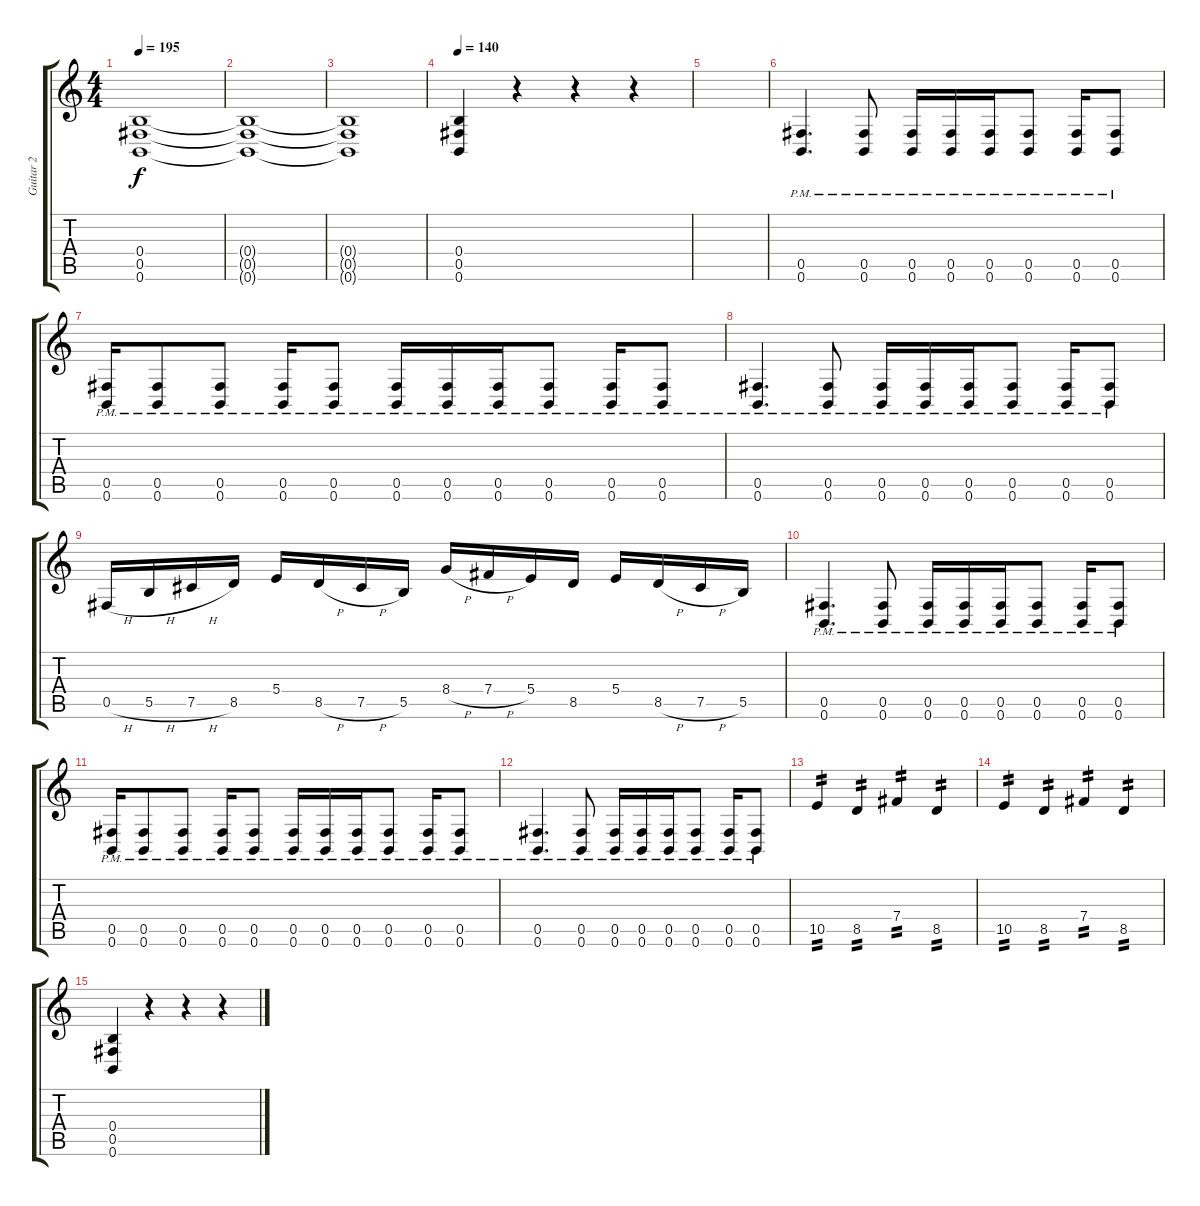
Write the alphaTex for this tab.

\track ("Guitar 2" "Guitar 2") {instrument overdrivenguitar}
\staff {score tabs}
\tuning (Db4 Ab3 E3 B2 Gb2 B1) {hide}
\ts (4 4)
\tempo 195
\clef g2
\ks c
(0.4{t} 0.5{t} 0.6{t}).1{dy f} |
(0.4{t} 0.5{t} 0.6{t}).1 |
(0.4{t} 0.5{t} 0.6{t}).1 |
\tempo 140
(0.4 0.5 0.6).4 r.4 r.4 r.4 |
|
(0.5{pm} 0.6{pm}).4{d} (0.5{pm} 0.6{pm}).8 (0.5{pm} 0.6{pm}).16 (0.5{pm} 0.6{pm}).16 (0.5{pm} 0.6{pm}).16 (0.5{pm} 0.6{pm}).8 (0.5{pm} 0.6{pm}).16 (0.5{pm} 0.6{pm}).8 |
(0.5{pm} 0.6{pm}).16 (0.5{pm} 0.6{pm}).8 (0.5{pm} 0.6{pm}).8 (0.5{pm} 0.6{pm}).16 (0.5{pm} 0.6{pm}).8 (0.5{pm} 0.6{pm}).16 (0.5{pm} 0.6{pm}).16 (0.5{pm} 0.6{pm}).16 (0.5{pm} 0.6{pm}).8 (0.5{pm} 0.6{pm}).16 (0.5{pm} 0.6{pm}).8 |
(0.5{pm} 0.6{pm}).4{d} (0.5{pm} 0.6{pm}).8 (0.5{pm} 0.6{pm}).16 (0.5{pm} 0.6{pm}).16 (0.5{pm} 0.6{pm}).16 (0.5{pm} 0.6{pm}).8 (0.5{pm} 0.6{pm}).16 (0.5{pm} 0.6{pm}).8 |
0.5{h}.16 5.5{h}.16 7.5{h}.16 8.5.16 5.4.16 8.5{h}.16 7.5{h}.16 5.5.16 8.4{h}.16 7.4{h}.16 5.4.16 8.5.16 5.4.16 8.5{h}.16 7.5{h}.16 5.5.16 |
(0.5{pm} 0.6{pm}).4{d} (0.5{pm} 0.6{pm}).8 (0.5{pm} 0.6{pm}).16 (0.5{pm} 0.6{pm}).16 (0.5{pm} 0.6{pm}).16 (0.5{pm} 0.6{pm}).8 (0.5{pm} 0.6{pm}).16 (0.5{pm} 0.6{pm}).8 |
(0.5{pm} 0.6{pm}).16 (0.5{pm} 0.6{pm}).8 (0.5{pm} 0.6{pm}).8 (0.5{pm} 0.6{pm}).16 (0.5{pm} 0.6{pm}).8 (0.5{pm} 0.6{pm}).16 (0.5{pm} 0.6{pm}).16 (0.5{pm} 0.6{pm}).16 (0.5{pm} 0.6{pm}).8 (0.5{pm} 0.6{pm}).16 (0.5{pm} 0.6{pm}).8 |
(0.5{pm} 0.6{pm}).4{d} (0.5{pm} 0.6{pm}).8 (0.5{pm} 0.6{pm}).16 (0.5{pm} 0.6{pm}).16 (0.5{pm} 0.6{pm}).16 (0.5{pm} 0.6{pm}).8 (0.5{pm} 0.6{pm}).16 (0.5{pm} 0.6{pm}).8 |
10.5.4{tp 2} 8.5.4{tp 2} 7.4.4{tp 2} 8.5.4{tp 2} |
10.5.4{tp 2} 8.5.4{tp 2} 7.4.4{tp 2} 8.5.4{tp 2} |
(0.4 0.5 0.6).4 r.4 r.4 r.4
